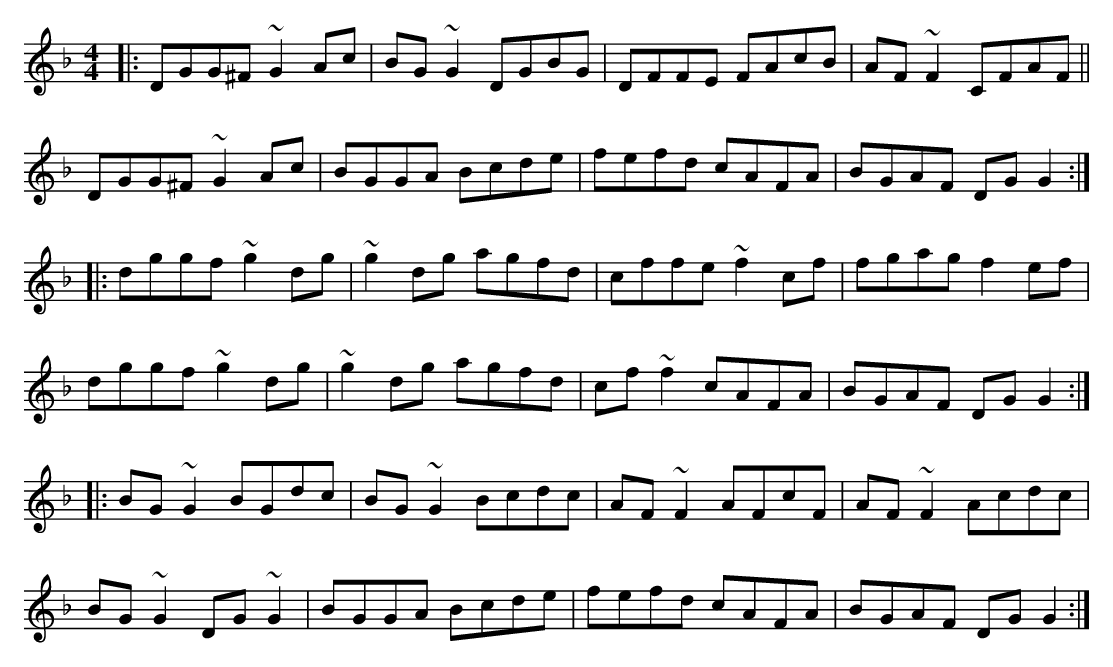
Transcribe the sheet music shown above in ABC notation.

X:1
M:4/4
K:Gdor
|:DGG^F ~G2 Ac|BG ~G2 DGBG|DFFE FAcB|AF ~F2 CFAF||
DGG^F ~G2 Ac|BGGA Bcde|fefd cAFA |BGAF DG G2 :|
|:dggf ~g2 dg |~g2 dg agfd |cffe ~f2cf |fgag f2ef|
dggf ~g2 dg |~g2 dg agfd |cf~f2 cAFA |BGAF DG G2 :|
|:BG~G2 BGdc |BG~G2 Bcdc | AF~F2 AFcF |AF~F2 Acdc |
BG~G2 DG~G2 |BGGA Bcde |fefd cAFA |BGAF DG G2 :|
